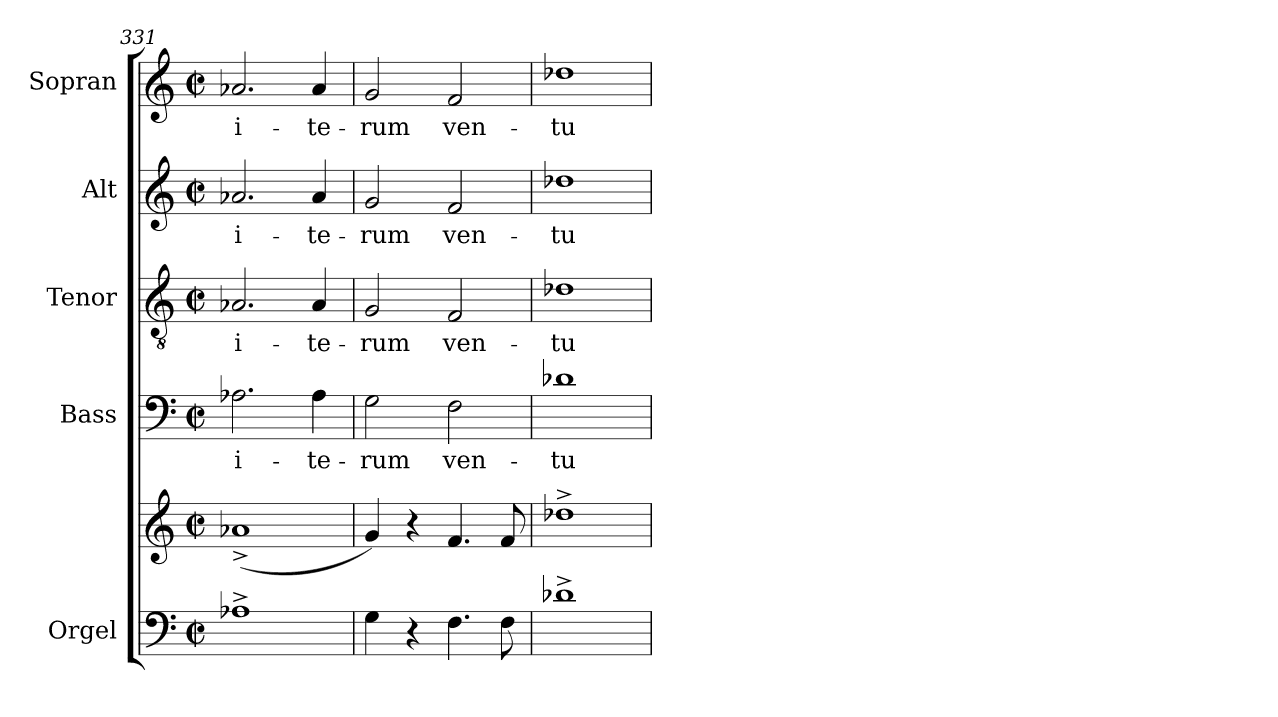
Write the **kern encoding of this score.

**kern	**kern	**kern	**text	**kern	**text	**kern	**text	**kern	**text
*part5	*part5	*part4	*part4	*part3	*part3	*part2	*part2	*part1	*part1
*staff6	*staff5	*staff4	*staff4	*staff3	*staff3	*staff2	*staff2	*staff1	*staff1
*I"Orgel	*	*I"Bass	*	*I"Tenor	*	*I"Alt	*	*I"Sopran	*
*I'Org.	*	*I'B.	*	*I'T.	*	*I'A.	*	*I'S.	*
*clefF4	*clefG2	*clefF4	*	*clefGv2	*	*clefG2	*	*clefG2	*
*k[]	*k[]	*k[]	*	*k[]	*	*k[]	*	*k[]	*
*C:	*C:	*C:	*	*C:	*	*C:	*	*C:	*
*M2/2	*M2/2	*M2/2	*	*M2/2	*	*M2/2	*	*M2/2	*
*met(c|)	*met(c|)	*met(c|)	*	*met(c|)	*	*met(c|)	*	*met(c|)	*
=331	=331	=331	=331	=331	=331	=331	=331	=331	=331
!	!	!	!LO:LY:b	!	!LO:LY:b	!	!LO:LY:b	!	!LO:LY:b
1A-X^>	(<1a-X^<	2.A-X\	i-	2.A-X/	i-	2.a-X/	i-	2.a-X/	i-
!	!	!	!LO:LY:b	!	!LO:LY:b	!	!LO:LY:b	!	!LO:LY:b
.	.	4A-\	-te-	4A-/	-te-	4a-/	-te-	4a-/	-te-
=332	=332	=332	=332	=332	=332	=332	=332	=332	=332
!	!	!	!LO:LY:b	!	!LO:LY:b	!	!LO:LY:b	!	!LO:LY:b
4G\	4g/)	2G\	-rum	2G/	-rum	2g/	-rum	2g/	-rum
4r	4r	.	.	.	.	.	.	.	.
!	!	!	!LO:LY:b	!	!LO:LY:b	!	!LO:LY:b	!	!LO:LY:b
4.F\	4.f/	2F\	ven-	2F/	ven-	2f/	ven-	2f/	ven-
8F\	8f/	.	.	.	.	.	.	.	.
=333	=333	=333	=333	=333	=333	=333	=333	=333	=333
!	!	!	!LO:LY:b	!	!LO:LY:b	!	!LO:LY:b	!	!LO:LY:b
1d-X^>	1dd-X^>	1d-X	-tu-	1d-X	-tu-	1dd-X	-tu-	1dd-X	-tu-
=	=	=	=	=	=	=	=	=	=
*-	*-	*-	*-	*-	*-	*-	*-	*-	*-
